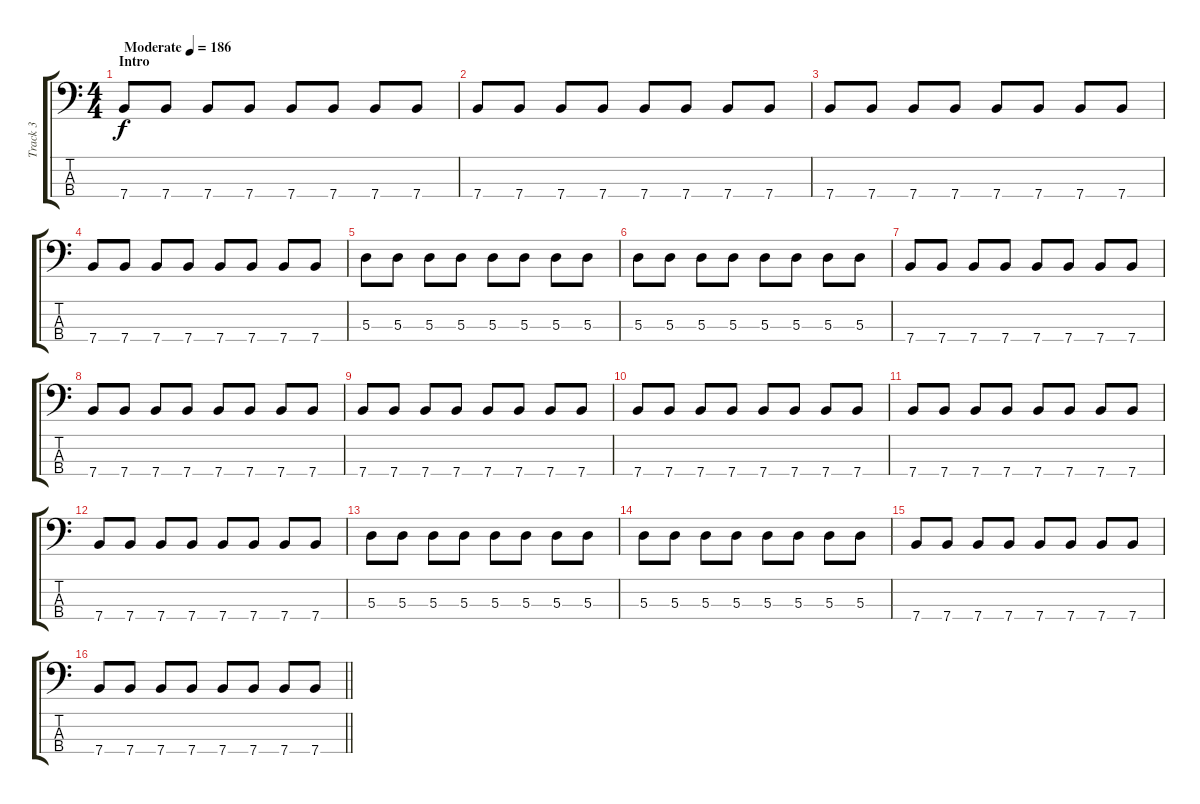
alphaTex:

\track ("Track 3" "Track 3") {instrument electricbassfinger}
\staff {score tabs}
\tuning (G2 D2 A1 E1) {hide}
\ts (4 4)
\section ("" "Intro")
\tempo (186 "Moderate")
\clef f4
\ks c
7.4.8{dy f instrument electricbassfinger} 7.4.8 7.4.8 7.4.8 7.4.8 7.4.8 7.4.8 7.4.8 |
7.4.8 7.4.8 7.4.8 7.4.8 7.4.8 7.4.8 7.4.8 7.4.8 |
7.4.8 7.4.8 7.4.8 7.4.8 7.4.8 7.4.8 7.4.8 7.4.8 |
7.4.8 7.4.8 7.4.8 7.4.8 7.4.8 7.4.8 7.4.8 7.4.8 |
5.3.8 5.3.8 5.3.8 5.3.8 5.3.8 5.3.8 5.3.8 5.3.8 |
5.3.8 5.3.8 5.3.8 5.3.8 5.3.8 5.3.8 5.3.8 5.3.8 |
7.4.8 7.4.8 7.4.8 7.4.8 7.4.8 7.4.8 7.4.8 7.4.8 |
7.4.8 7.4.8 7.4.8 7.4.8 7.4.8 7.4.8 7.4.8 7.4.8 |
7.4.8 7.4.8 7.4.8 7.4.8 7.4.8 7.4.8 7.4.8 7.4.8 |
7.4.8 7.4.8 7.4.8 7.4.8 7.4.8 7.4.8 7.4.8 7.4.8 |
7.4.8 7.4.8 7.4.8 7.4.8 7.4.8 7.4.8 7.4.8 7.4.8 |
7.4.8 7.4.8 7.4.8 7.4.8 7.4.8 7.4.8 7.4.8 7.4.8 |
5.3.8 5.3.8 5.3.8 5.3.8 5.3.8 5.3.8 5.3.8 5.3.8 |
5.3.8 5.3.8 5.3.8 5.3.8 5.3.8 5.3.8 5.3.8 5.3.8 |
7.4.8 7.4.8 7.4.8 7.4.8 7.4.8 7.4.8 7.4.8 7.4.8 |
\barLineRight lightlight
7.4.8 7.4.8 7.4.8 7.4.8 7.4.8 7.4.8 7.4.8 7.4.8
